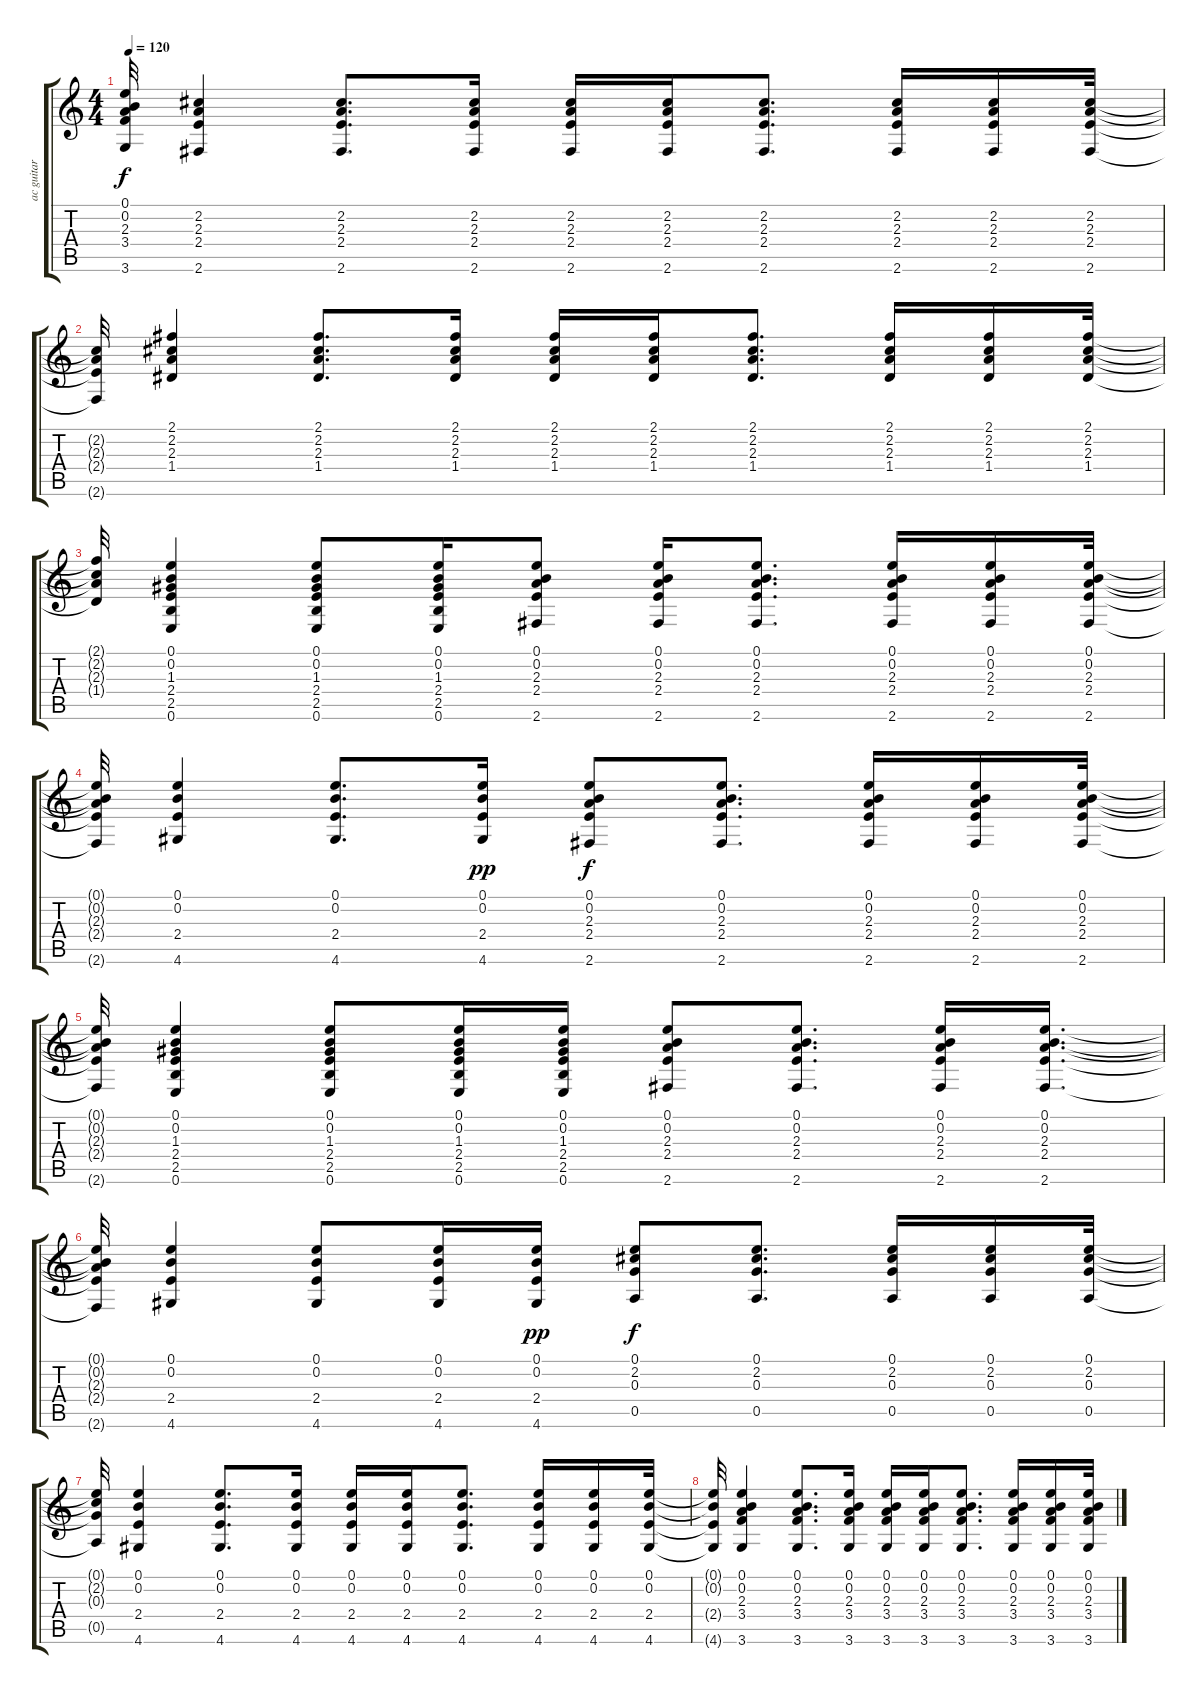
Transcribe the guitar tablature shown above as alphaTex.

\track ("ac guitar" "ac guitar") {instrument acousticguitarsteel}
\staff {score tabs}
\tuning (E4 B3 G3 D3 A2 E2) {hide}
\ts (4 4)
\tempo 120
\clef g2
\ks c
(0.1{t} 0.2{t} 2.3{t} 3.4{t} 3.6{t}).32{dy f} (2.2 2.3 2.4 2.6).4 (2.2 2.3 2.4 2.6).8{d} (2.2 2.3 2.4 2.6).16 (2.2 2.3 2.4 2.6).16 (2.2 2.3 2.4 2.6).16 (2.2 2.3 2.4 2.6).8{d} (2.2 2.3 2.4 2.6).16 (2.2 2.3 2.4 2.6).16 (2.2 2.3 2.4 2.6).32 |
(2.2{t} 2.3{t} 2.4{t} 2.6{t}).32 (2.1 2.2 2.3 1.4).4 (2.1 2.2 2.3 1.4).8{d} (2.1 2.2 2.3 1.4).16 (2.1 2.2 2.3 1.4).16 (2.1 2.2 2.3 1.4).16 (2.1 2.2 2.3 1.4).8{d} (2.1 2.2 2.3 1.4).16 (2.1 2.2 2.3 1.4).16 (2.1 2.2 2.3 1.4).32 |
(2.1{t} 2.2{t} 2.3{t} 1.4{t}).32 (0.1 0.2 1.3 2.4 2.5 0.6).4 (0.1 0.2 1.3 2.4 2.5 0.6).8 (0.1 0.2 1.3 2.4 2.5 0.6).16 (0.1 0.2 2.3 2.4 2.6).8 (0.1 0.2 2.3 2.4 2.6).16 (0.1 0.2 2.3 2.4 2.6).8{d} (0.1 0.2 2.3 2.4 2.6).16 (0.1 0.2 2.3 2.4 2.6).16 (0.1 0.2 2.3 2.4 2.6).32 |
(0.1{t} 0.2{t} 2.3{t} 2.4{t} 2.6{t}).32 (0.1 0.2 2.4 4.6).4 (0.1 0.2 2.4 4.6).8{d} (0.1 0.2 2.4 4.6).16{dy pp} (0.1 0.2 2.3 2.4 2.6).8{dy f} (0.1 0.2 2.3 2.4 2.6).8{d} (0.1 0.2 2.3 2.4 2.6).16 (0.1 0.2 2.3 2.4 2.6).16 (0.1 0.2 2.3 2.4 2.6).32 |
(0.1{t} 0.2{t} 2.3{t} 2.4{t} 2.6{t}).32 (0.1 0.2 1.3 2.4 2.5 0.6).4 (0.1 0.2 1.3 2.4 2.5 0.6).8 (0.1 0.2 1.3 2.4 2.5 0.6).16 (0.1 0.2 1.3 2.4 2.5 0.6).16 (0.1 0.2 2.3 2.4 2.6).8 (0.1 0.2 2.3 2.4 2.6).8{d} (0.1 0.2 2.3 2.4 2.6).16 (0.1 0.2 2.3 2.4 2.6).16{d} |
(0.1{t} 0.2{t} 2.3{t} 2.4{t} 2.6{t}).32 (0.1 0.2 2.4 4.6).4 (0.1 0.2 2.4 4.6).8 (0.1 0.2 2.4 4.6).16 (0.1 0.2 2.4 4.6).16{dy pp} (0.1 2.2 0.3 0.5).8{dy f} (0.1 2.2 0.3 0.5).8{d} (0.1 2.2 0.3 0.5).16 (0.1 2.2 0.3 0.5).16 (0.1 2.2 0.3 0.5).32 |
(0.1{t} 2.2{t} 0.3{t} 0.5{t}).32 (0.1 0.2 2.4 4.6).4 (0.1 0.2 2.4 4.6).8{d} (0.1 0.2 2.4 4.6).16 (0.1 0.2 2.4 4.6).16 (0.1 0.2 2.4 4.6).16 (0.1 0.2 2.4 4.6).8{d} (0.1 0.2 2.4 4.6).16 (0.1 0.2 2.4 4.6).16 (0.1 0.2 2.4 4.6).32 |
(0.1{t} 0.2{t} 2.4{t} 4.6{t}).32 (0.1 0.2 2.3 3.4 3.6).4 (0.1 0.2 2.3 3.4 3.6).8{d} (0.1 0.2 2.3 3.4 3.6).16 (0.1 0.2 2.3 3.4 3.6).16 (0.1 0.2 2.3 3.4 3.6).16 (0.1 0.2 2.3 3.4 3.6).8{d} (0.1 0.2 2.3 3.4 3.6).16 (0.1 0.2 2.3 3.4 3.6).16 (0.1 0.2 2.3 3.4 3.6).32
